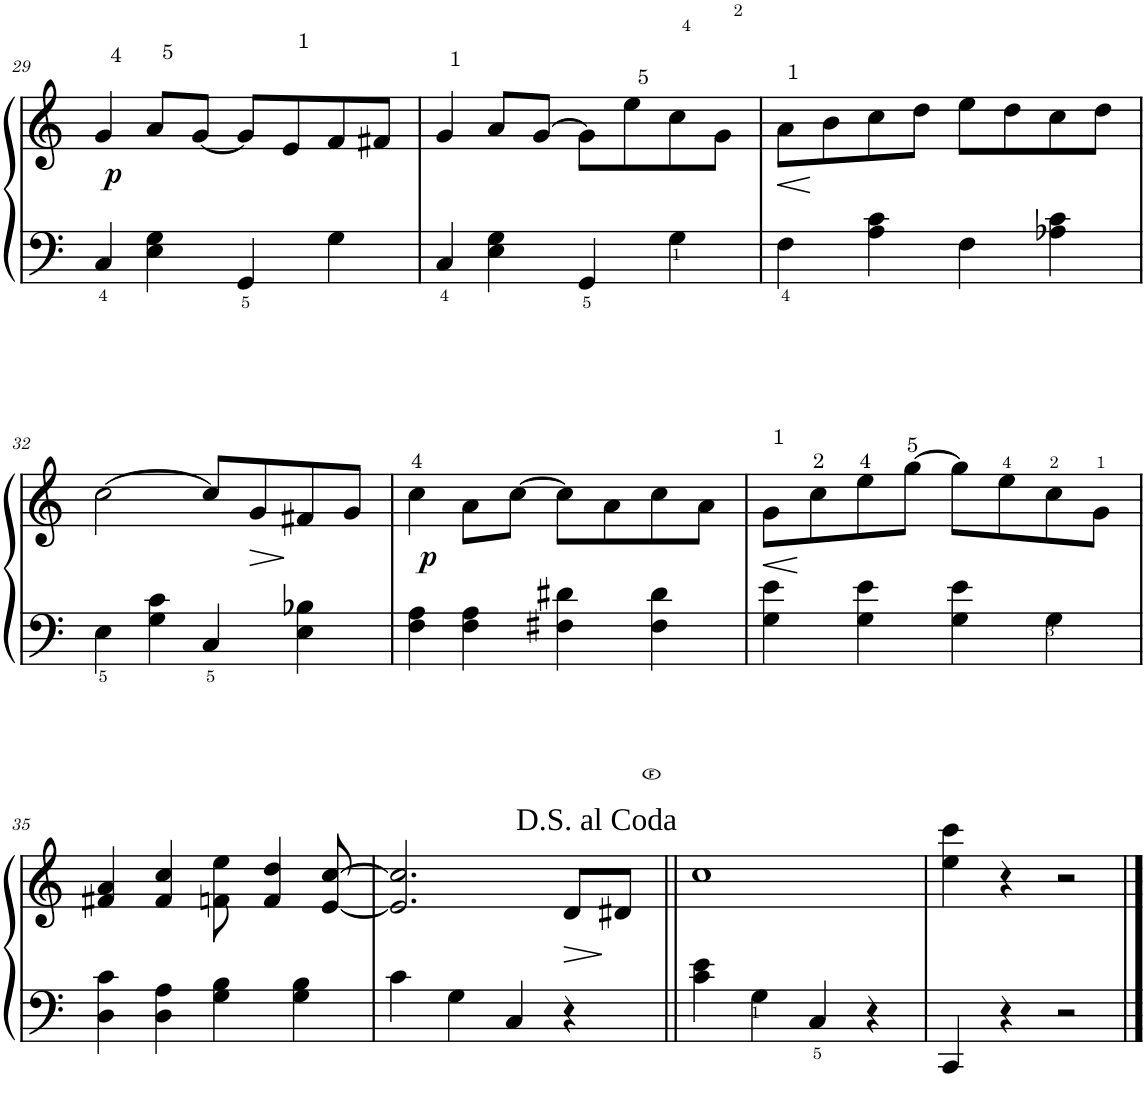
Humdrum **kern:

**kern	**kern	**dynam
*part1	*part1	*part1
*staff2	*staff1	*staff1/2
*I"Piano	*	*
*I'Pno	*	*
!!LO:PB:g=z
*clefF4	*clefG2	*
*k[]	*k[]	*
*M4/4	*M4/4	*
=29	=29	=29
!	!	!LO:DY:b
4C/	4g/	p
4E\ 4G\	8a/L	.
.	[8g/J	.
4GG/	8g/L]	.
.	8e/	.
4G\	8f/	.
.	8f#X/J	.
=30	=30	=30
4C/	4g/	.
4E\ 4G\	8a/L	.
.	[8g/J	.
4GG/	8g\L]	.
.	8ee\	.
4G\	8cc\	.
.	8g\J	.
=31	=31	=31
!	!	!LO:HP:b
4F\	8a\L	<
.	8b\	[
4A\ 4c\	8cc\	.
.	8dd\J	.
4F\	8ee\L	.
.	8dd\	.
4A-X\ 4c\	8cc\	.
.	8dd\J	.
!!LO:LB:g=z
=32	=32	=32
4E\	[2cc\	.
4G\ 4c\	.	.
4C/	8cc/L]	.
!	!	!LO:HP:b
.	8g/	>
4E\ 4B-X\	8f#X/	]
.	8g/J	.
=33	=33	=33
!	!	!LO:DY:b
4F\ 4A\	4cc\	p
4F\ 4A\	8a\L	.
.	[8cc\J	.
4F#X\ 4d#X\	8cc\L]	.
.	8a\	.
4F#\ 4d#\	8cc\	.
.	8a\J	.
=34	=34	=34
!	!	!LO:HP:b
4G\ 4e\	8g\L	<
.	8cc\	[
4G\ 4e\	8ee\	.
.	[8gg\J	.
4G\ 4e\	8gg\L]	.
.	8ee\	.
4G\	8cc\	.
.	8g\J	.
!!LO:LB:g=z
=35	=35	=35
4D\ 4c\	4f#X/ 4a/	.
4D\ 4A\	4f#/ 4cc/	.
4G\ 4B\	8fn\ 8ee\	.
.	4f/ 4dd/	.
4G\ 4B\	.	.
.	[8e/ [8cc/	.
=36	=36	=36
4c\	2.e/] 2.cc/]	.
4G\	.	.
4C/	.	.
!	!	!LO:HP:b
4r	8d/L	>
.	8d#X/J	]
!	!LO:TX:a:t=<font size="12.2266"/><font face="Times New Roman"/>D.S. al Coda	!
!LO:TX:a:t=<font size="12.2266"/><font face="Times New Roman"/>D.S. al Coda	!	!
=37||	=37||	=37||
4c\ 4e\	1cc	.
4G\	.	.
4C/	.	.
4r	.	.
=38	=38	=38
4CC/	4ee\ 4ccc\	.
4r	4r	.
2r	2r	.
==	==	==
*-	*-	*-
